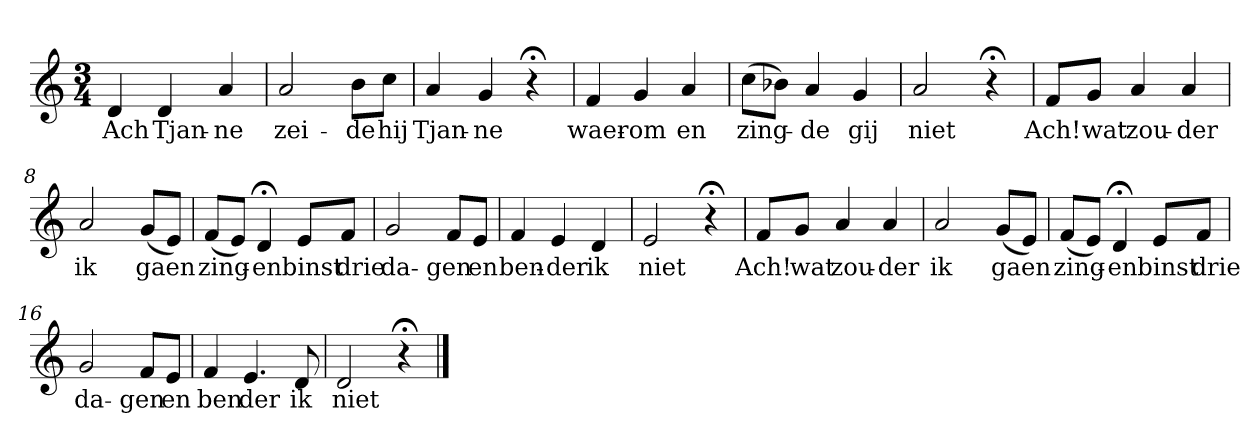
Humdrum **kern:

**kern	**text
*part1	*part1
*staff1	*staff1
*k[]	*
*D:dor	*
*M3/4	*
*MM120	*
=1	=1
4d	Ach
4d	Tjan-
4a	-ne
=2	=2
2a	zei-
8bL	-de
8ccJ	hij
=3	=3
4a	Tjan-
4g	-ne
4r;<	.
=4	=4
4f	waer-
4g	-om
4a	en
=5	=5
(8ccL	zing-
8b-XJ)	.
4a	-de
4g	gij
=6	=6
2a	niet
4r;<	.
=7	=7
8fL	Ach!
8gJ	wat
4a	zou-
4a	-der
=8	=8
2a	ik
(8gL	gaen
8eJ)	.
=9	=9
(8fL	zing-
8eJ)	.
4d;<	-en
8eL	binst
8fJ	drie
=10	=10
2g	da-
8fL	-gen
8eJ	en
=11	=11
4f	ben-
4e	-der
4d	ik
=12	=12
2e	niet
4r;<	.
=13	=13
8fL	Ach!
8gJ	wat
4a	zou-
4a	-der
=14	=14
2a	ik
(8gL	gaen
8eJ)	.
=15	=15
(8fL	zing-
8eJ)	.
4d;<	-en
8eL	binst
8fJ	drie
=16	=16
2g	da-
8fL	-gen
8eJ	en
=17	=17
4f	ben
4.e	der
8d	ik
=18	=18
2d	niet
4r;<	.
==	==
*-	*-
